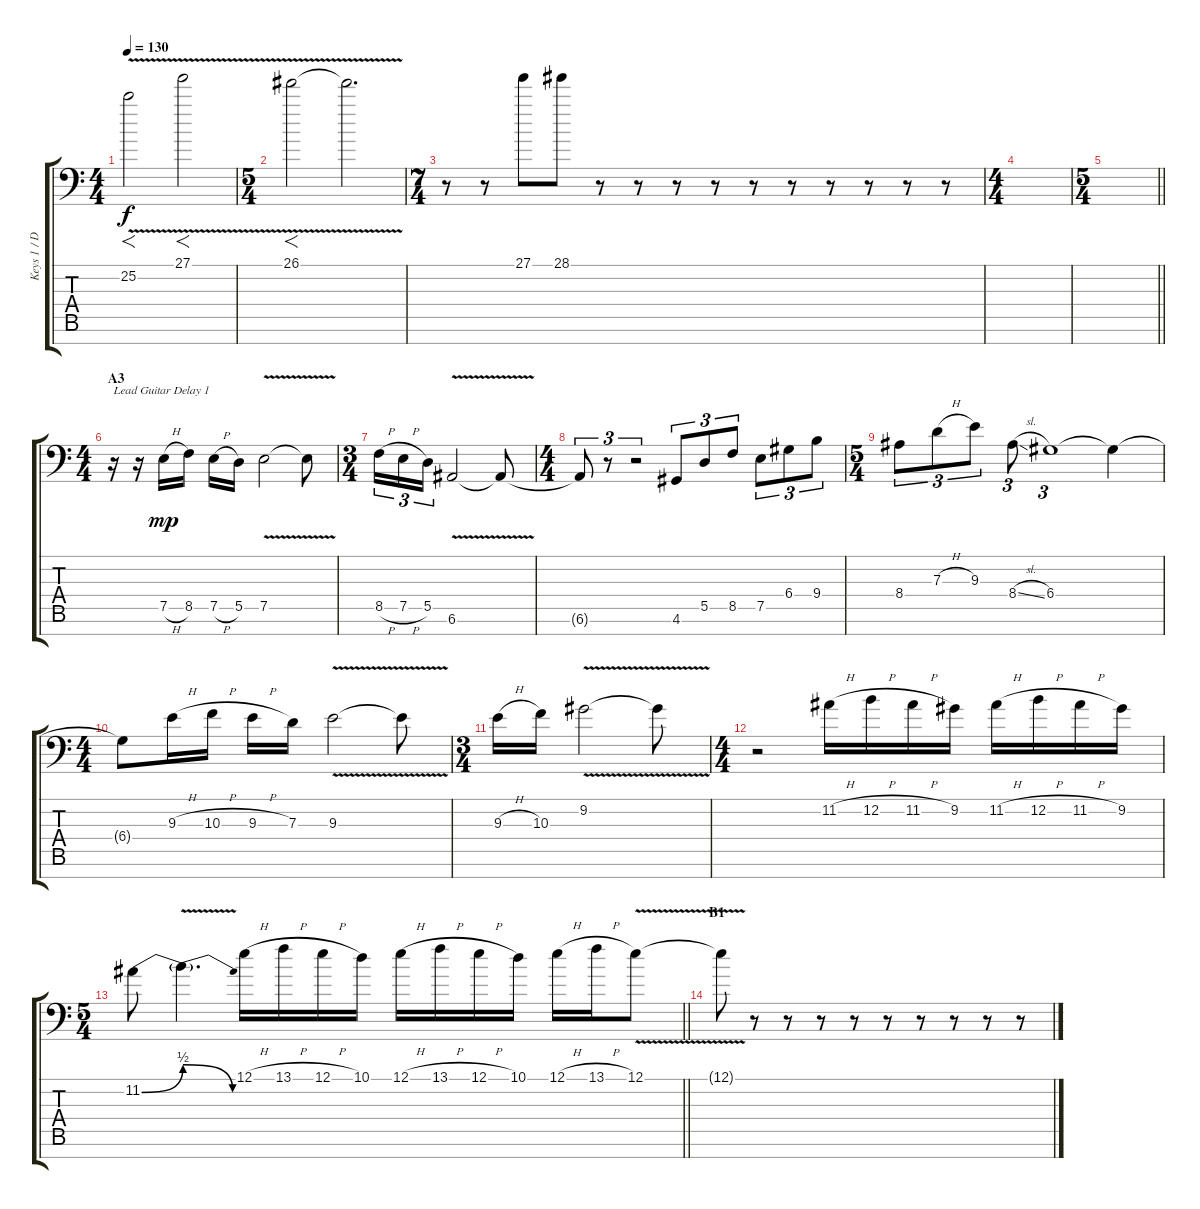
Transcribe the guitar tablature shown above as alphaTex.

\track ("Keys 1 / Delay 1" "Keys 1 / D") {instrument stringensemble2}
\staff {score tabs}
\tuning (E4 B3 G3 D3 A2 E2 A1) {hide}
\ts (4 4)
\tempo 130
\clef f4
\ks c
25.2{v}.2{f dy f} 27.1{v}.2{f} |
\ts (5 4)
26.1{v}.2{f} 26.1{t}.2{d} |
\ts (7 4)
r.8 r.8 27.1.8 28.1.8 r.8 r.8 r.8 r.8 r.8 r.8 r.8 r.8 r.8 r.8 |
\ts (4 4)
|
\ts (5 4)
\barLineRight lightlight
|
\ts (4 4)
\section ("" "A3")
r.16{txt "Lead Guitar Delay 1"} r.16{volume 13 balance 0 instrument distortionguitar} 7.5{h}.16{dy mp} 8.5.16 7.5{h}.16 5.5.16 7.5{v}.2 7.5{t}.8 |
\ts (3 4)
8.5{h}.16{tu (3 2)} 7.5{h}.16{tu (3 2)} 5.5.16{tu (3 2)} 6.6{v}.2 6.6{t}.8 |
\ts (4 4)
6.6{t}.8{tu (3 2)} r.8{tu (3 2)} r.2{tu (3 2)} 4.6.8{tu (3 2)} 5.5.8{tu (3 2)} 8.5.8{tu (3 2)} 7.5.8{tu (3 2)} 6.4.8{tu (3 2)} 9.4.8{tu (3 2)} |
\ts (5 4)
8.4.8{tu (3 2)} 7.3{h}.8{tu (3 2)} 9.3.8{tu (3 2)} 8.4{sl}.8{tu (3 2)} 6.4.1{tu (3 2)} 6.4{t}.4 |
\ts (4 4)
6.4{t}.8 9.3{h}.16 10.3{h}.16 9.3{h}.16 7.3.16 9.3{v}.2 9.3{t}.8 |
\ts (3 4)
9.3{h}.16 10.3.16 9.2{v}.2 9.2{t}.8 |
\ts (4 4)
r.2 11.2{h}.16 12.2{h}.16 11.2{h}.16 9.2.16 11.2{h}.16 12.2{h}.16 11.2{h}.16 9.2.16 |
\ts (5 4)
\barLineRight lightlight
11.2{be (bend 0 0 60 2)}.8 11.2{be (release 0 2 60 0) v t}.4{d} 12.1{h}.16 13.1{h}.16 12.1{h}.16 10.1.16 12.1{h}.16 13.1{h}.16 12.1{h}.16 10.1.16 12.1{h}.16 13.1{h}.16 12.1{v}.8 |
\section ("" "B1")
12.1{v t}.8 r.8 r.8 r.8 r.8 r.8 r.8 r.8 r.8 r.8
